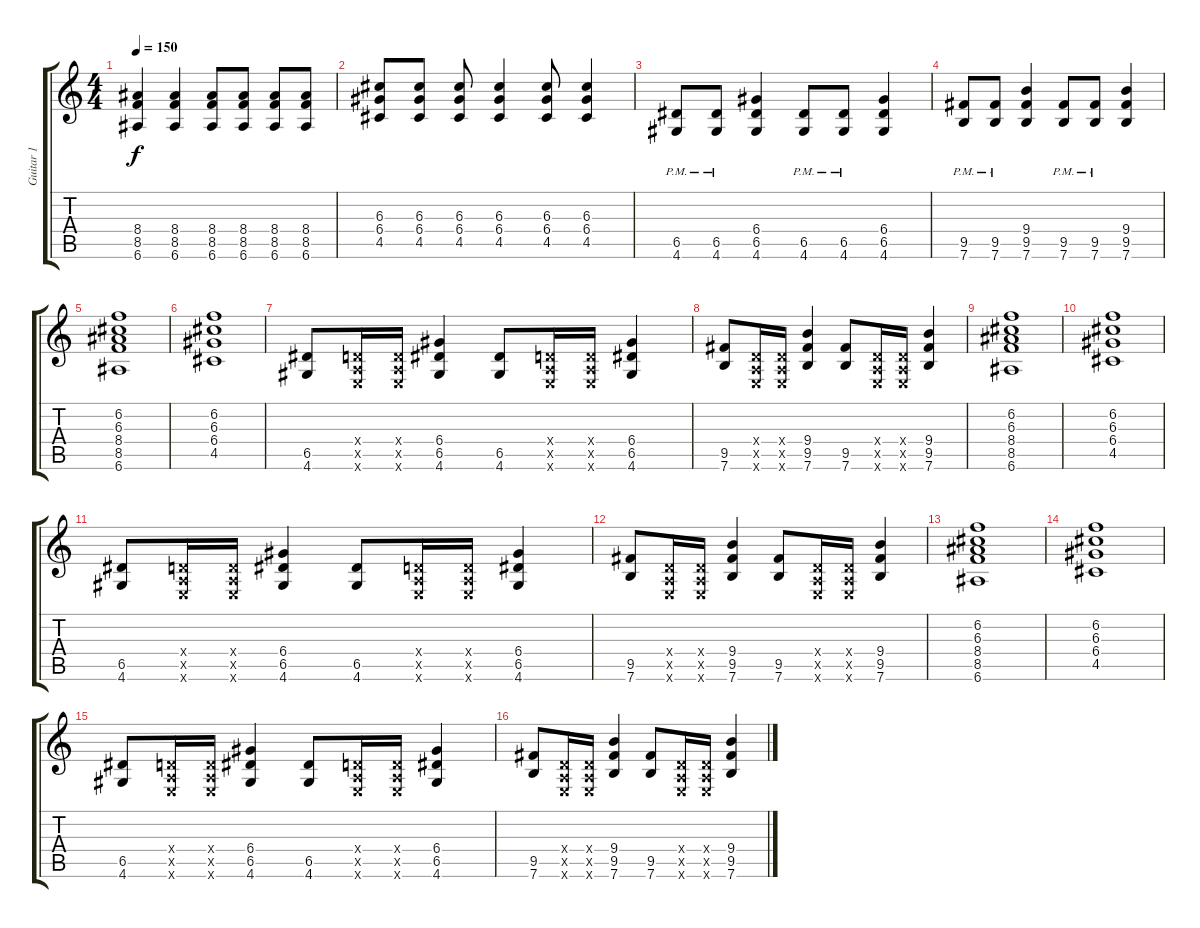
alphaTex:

\track ("Guitar 1" "Guitar 1") {instrument distortionguitar}
\staff {score tabs}
\tuning (E4 B3 G3 D3 A2 E2) {hide}
\ts (4 4)
\tempo 150
\clef g2
\ks c
(8.4 8.5 6.6).4{dy f} (8.4 8.5 6.6).4 (8.4 8.5 6.6).8 (8.4 8.5 6.6).8 (8.4 8.5 6.6).8 (8.4 8.5 6.6).8 |
(6.3 6.4 4.5).8 (6.3 6.4 4.5).8 (6.3 6.4 4.5).8 (6.3 6.4 4.5).4 (6.3 6.4 4.5).8 (6.3 6.4 4.5).4 |
(6.5{pm} 4.6{pm}).8 (6.5{pm} 4.6{pm}).8 (6.4 6.5 4.6).4 (6.5{pm} 4.6{pm}).8 (6.5{pm} 4.6{pm}).8 (6.4 6.5 4.6).4 |
(9.5{pm} 7.6{pm}).8 (9.5{pm} 7.6{pm}).8 (9.4 9.5 7.6).4 (9.5{pm} 7.6{pm}).8 (9.5{pm} 7.6{pm}).8 (9.4 9.5 7.6).4 |
(6.2 6.3 8.4 8.5 6.6).1 |
(6.2 6.3 6.4 4.5).1 |
(6.5 4.6).8 (0.4{x} 0.5{x} 0.6{x}).16 (0.4{x} 0.5{x} 0.6{x}).16 (6.4 6.5 4.6).4 (6.5 4.6).8 (0.4{x} 0.5{x} 0.6{x}).16 (0.4{x} 0.5{x} 0.6{x}).16 (6.4 6.5 4.6).4 |
(9.5 7.6).8 (0.4{x} 0.5{x} 0.6{x}).16 (0.4{x} 0.5{x} 0.6{x}).16 (9.4 9.5 7.6).4 (9.5 7.6).8 (0.4{x} 0.5{x} 0.6{x}).16 (0.4{x} 0.5{x} 0.6{x}).16 (9.4 9.5 7.6).4 |
(6.2 6.3 8.4 8.5 6.6).1 |
(6.2 6.3 6.4 4.5).1 |
(6.5 4.6).8 (0.4{x} 0.5{x} 0.6{x}).16 (0.4{x} 0.5{x} 0.6{x}).16 (6.4 6.5 4.6).4 (6.5 4.6).8 (0.4{x} 0.5{x} 0.6{x}).16 (0.4{x} 0.5{x} 0.6{x}).16 (6.4 6.5 4.6).4 |
(9.5 7.6).8 (0.4{x} 0.5{x} 0.6{x}).16 (0.4{x} 0.5{x} 0.6{x}).16 (9.4 9.5 7.6).4 (9.5 7.6).8 (0.4{x} 0.5{x} 0.6{x}).16 (0.4{x} 0.5{x} 0.6{x}).16 (9.4 9.5 7.6).4 |
(6.2 6.3 8.4 8.5 6.6).1 |
(6.2 6.3 6.4 4.5).1 |
(6.5 4.6).8 (0.4{x} 0.5{x} 0.6{x}).16 (0.4{x} 0.5{x} 0.6{x}).16 (6.4 6.5 4.6).4 (6.5 4.6).8 (0.4{x} 0.5{x} 0.6{x}).16 (0.4{x} 0.5{x} 0.6{x}).16 (6.4 6.5 4.6).4 |
(9.5 7.6).8 (0.4{x} 0.5{x} 0.6{x}).16 (0.4{x} 0.5{x} 0.6{x}).16 (9.4 9.5 7.6).4 (9.5 7.6).8 (0.4{x} 0.5{x} 0.6{x}).16 (0.4{x} 0.5{x} 0.6{x}).16 (9.4 9.5 7.6).4
